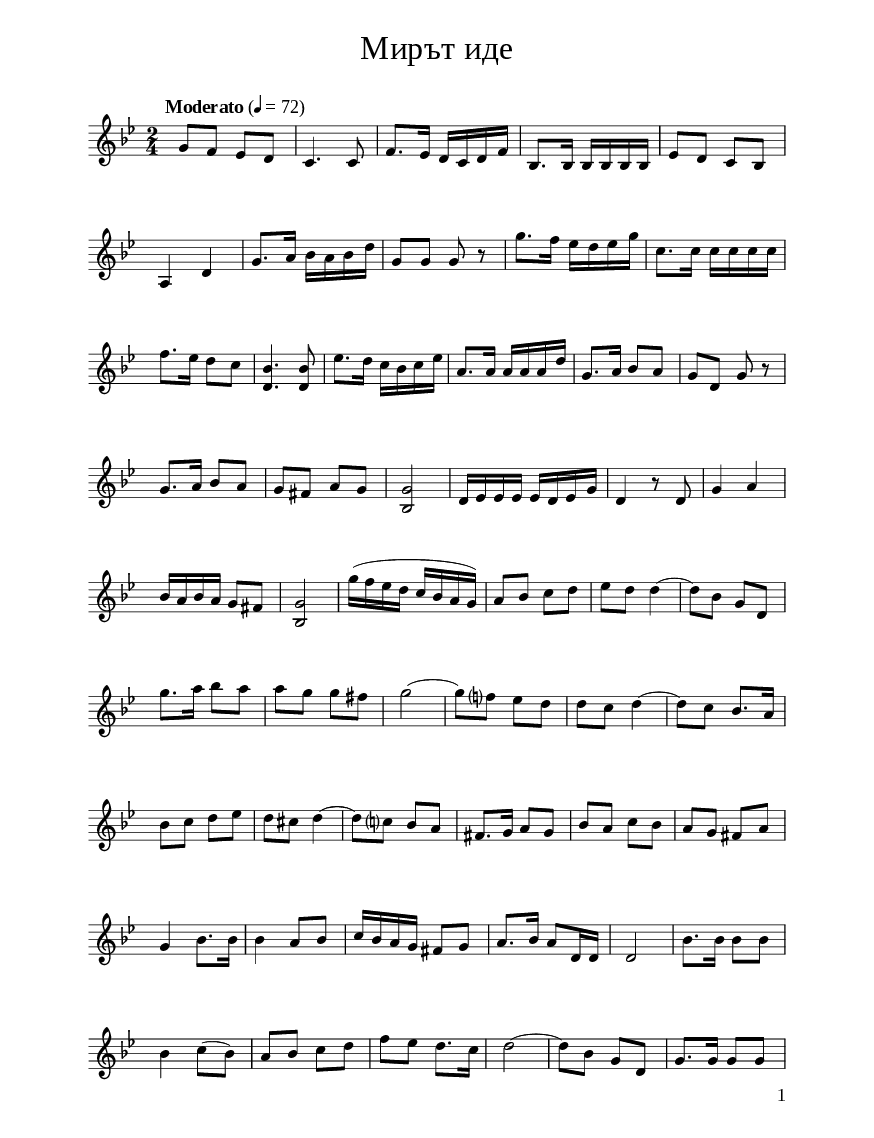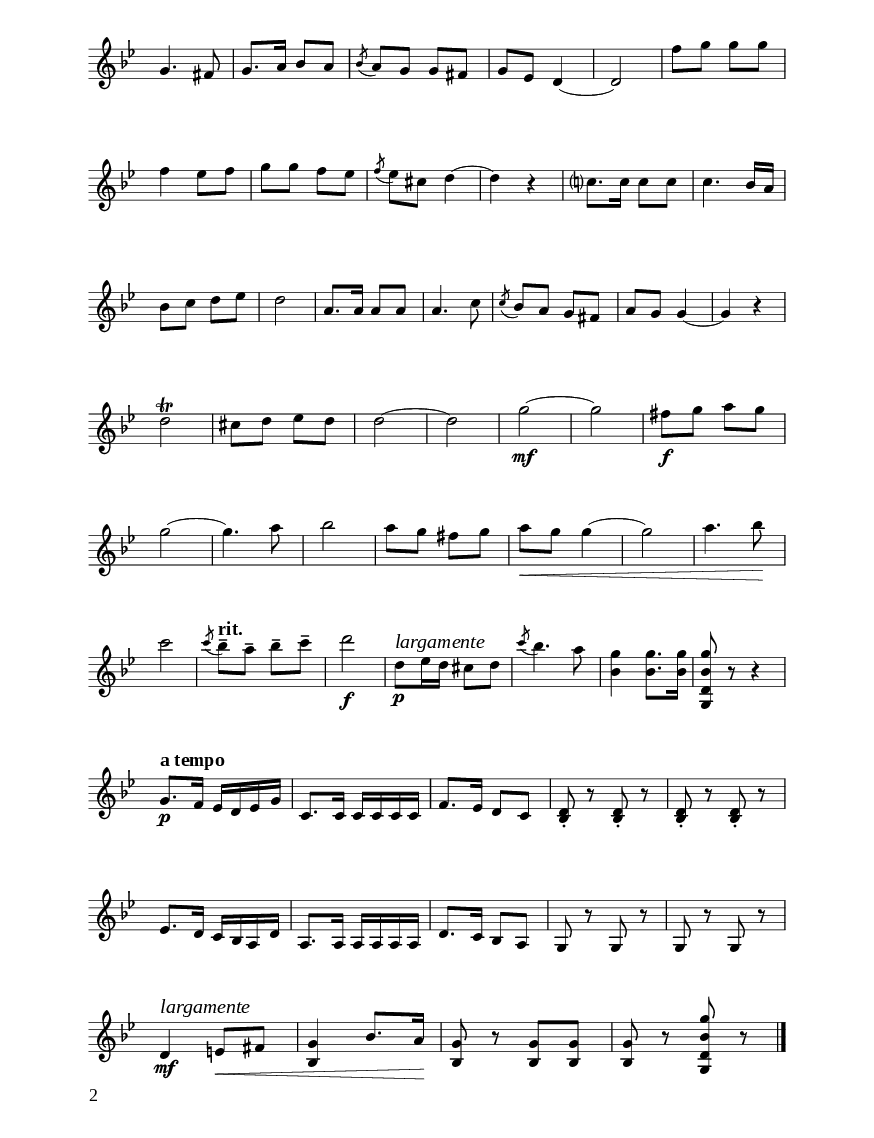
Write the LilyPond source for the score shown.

\version "2.24.3"

% include paper part and global functions
\include "include/globals.ily"

\bookpart {
  \label #'ref156
  \tocItem \markup "Мирът иде"
  \include "include/bookpart-paper.ily"
  \score {
    \include "include/score-layout.ily"

    \new Voice \relative c' {
      \clef treble
      \key g \minor
      \time 2/4
      \tempoFunc "Moderato" 4 "72"
      \autoBeamOff
      g'8[f8] es8[d8] | \noBreak
      c4. c8 | \noBreak
      f8.[es16] d16[c16 d16 f16] | \noBreak
      bes,8.[bes16] bes16[bes16 bes16 bes16] | \noBreak
      es8[d8] c8[bes8] | \break

      a4 d4 | \noBreak
      g8.[a16] bes[a bes d] | \noBreak
      g,8[g] g r | \noBreak
      g'8.[f16] ees[d es g] | \noBreak
      c,8.[c16] c[c c c] | \break

      f8.[es16] d8[c] | \noBreak
      <d, bes'>4. <d bes'>8 | \noBreak
      ees'8.[d16] c[bes c ees] | \noBreak
      a,8.[a16] \stemUp a[a a d] | \noBreak
      g,8.[a16] bes8[a] | \noBreak
      g[d] g r | \break

      g8.[a16] bes8[a] | \noBreak
      g[fis] a[g] | \noBreak
      <bes, g'>2 | \noBreak
      d16[ees ees ees] ees[d ees g] | \noBreak
      d4 r8 d | \noBreak
      g4 a | \break

      bes16[a bes a] g8[fis] | \noBreak
      <bes, g'>2 | \noBreak \stemNeutral
      g''16([f ees d] c[bes a g]) | \noBreak
      a8[bes] c[d] | \noBreak
      es[d] d4~ | \noBreak
      d8[bes] g[d] \break

      g'8.[a16] bes8[a] | \noBreak
      a[g] g[fis] | \noBreak
      g2~ | \noBreak
      g8[f?] ees[d] | \noBreak
      d[c] d4 ~ | \noBreak
      d8[c] bes8.[a16] | \break

      bes8[c] d[ees] | \noBreak
      d[cis] d4~ | \noBreak
      d8[c?] bes[a] | \noBreak
      fis8.[g16] a8[g] | \noBreak
      bes[a] c[bes] | \barNumberCheck #40 \noBreak
      a[g] fis[a] | \break

      g4 bes8.[bes16] | \noBreak
      bes4 a8[bes] | \noBreak
      c16[bes a g] fis8[g] | \noBreak
      a8.[bes16] a8[d,16 d] | \noBreak
      d2 | \noBreak
      bes'8.[bes16] bes8[bes] | \break

      bes4 c8([bes]) | \noBreak
      a[bes] c[d] | \noBreak
      f[ees] d8.[c16] | \barNumberCheck #50 \noBreak
      d2~ | \noBreak
      d8[bes] g[d] | \noBreak
      g8.[g16] g8[g] | \break

      g4. fis8 | \noBreak
      g8.[a16] bes8[a] | \noBreak
      \acciaccatura { bes } a[g] g[fis] | \noBreak
      g[ees] d4~ | \noBreak
      d2 | \noBreak
      f'8[g] g[g] | \break

      f4 ees8[f] | \noBreak
      g[g] f[ees] | \noBreak
      \acciaccatura { f } ees[cis] d4~ | \noBreak
      d r | \noBreak
      c?8.[c16] c8[c] | \noBreak
      c4. bes16[a] | \break

      bes8[c] d[ees] | \noBreak
      d2 | \noBreak
      a8.[a16] a8[a] | \noBreak
      a4. c8 | \noBreak
      \acciaccatura { c } bes[a] g[fis] | \noBreak
      a[g] g4~ | \noBreak
      g r | \break

      d'2\trill | \noBreak
      cis8[d] ees[d] | \noBreak
      d2~ | \noBreak
      d2 | \noBreak
      g2\mf ~ | \noBreak
      g2 | \noBreak
      fis8\f[g] a[g] | \break

      g2~ | \noBreak
      g4. a8 | \noBreak
      bes2 | \noBreak
      a8[g] fis[g] | \noBreak
      a\<[g] g4 ~ | \noBreak
      g2 | \noBreak
      a4. bes8\! | \break

      c2 | \noBreak
      \acciaccatura { c8 } \tempo "rit." bes \tenuto[a\tenuto] bes\tenuto[c\tenuto] \noBreak
      d2\f \noBreak
      d,8^\markup{ \huge \italic {largamente} }\p[ees16 d] cis8[d]  | \noBreak
      \acciaccatura { c' } bes4. a8 | \noBreak
      <g bes,>4 <g bes,>8.[<g bes,>16] | \noBreak
      <g,, d' bes' g'>8 r r4 | \break

      \tempo "a tempo"
      g'8.\p[f16] ees[d ees g] | \noBreak
      c,8.[c16] c[c c c] | \noBreak
      f8.[ees16] d8[c] | \noBreak
      <bes d>8\staccato r  <bes d>8\staccato r | \noBreak
      <bes d>8\staccato r  <bes d>8\staccato r | \break

      ees8.[d16] c[bes a d] | \noBreak
      a8.[a16] a[a a a] | \barNumberCheck #100 \noBreak
      d8.[c16] bes8[a] | \noBreak
      g r g r | \noBreak
      g r g r | \break

      d'4\mf^\markup{ \huge \italic {largamente} } e!8\<[fis] | \noBreak
      <bes, g'>4 bes'8.[a16]\! | \noBreak
      <bes, g'>8 r <bes g'>[<bes g'>] \noBreak
      <bes g'> r <g d' bes' g'> r | \bar "|."

    }

    \addlyrics {


    }

    \header {
      title = \titleFunc "Мирът иде" "Mirăt ide  –  Der Frieden kommt"
    }

    \midi{}

  } % score

} % bookpart
